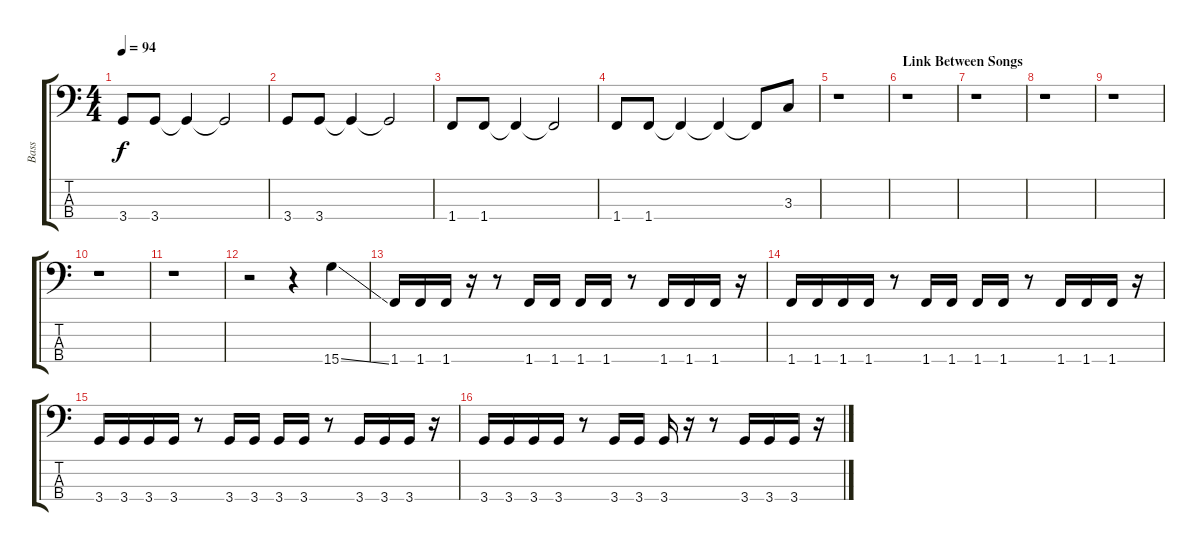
\track ("Bass" "Bass") {instrument electricbassfinger}
\staff {score tabs}
\tuning (G2 D2 A1 E1) {hide}
\ts (4 4)
\tempo 94
\clef f4
\ks c
3.4.8{dy f} 3.4.8 3.4{t}.4 3.4{t}.2 |
3.4.8 3.4.8 3.4{t}.4 3.4{t}.2 |
1.4.8 1.4.8 1.4{t}.4 1.4{t}.2 |
1.4.8 1.4.8 1.4{t}.4 1.4{t}.4 1.4{t}.8 3.3.8 |
r.1 |
\section ("" "Link Between Songs")
r.1 |
r.1 |
r.1 |
r.1 |
r.1 |
r.1 |
r.2 r.4 15.4{ss}.4 |
1.4.16 1.4.16 1.4.16 r.16 r.8 1.4.16 1.4.16 1.4.16 1.4.16 r.8 1.4.16 1.4.16 1.4.16 r.16 |
1.4.16 1.4.16 1.4.16 1.4.16 r.8 1.4.16 1.4.16 1.4.16 1.4.16 r.8 1.4.16 1.4.16 1.4.16 r.16 |
3.4.16 3.4.16 3.4.16 3.4.16 r.8 3.4.16 3.4.16 3.4.16 3.4.16 r.8 3.4.16 3.4.16 3.4.16 r.16 |
3.4.16 3.4.16 3.4.16 3.4.16 r.8 3.4.16 3.4.16 3.4.16 r.16 r.8 3.4.16 3.4.16 3.4.16 r.16
